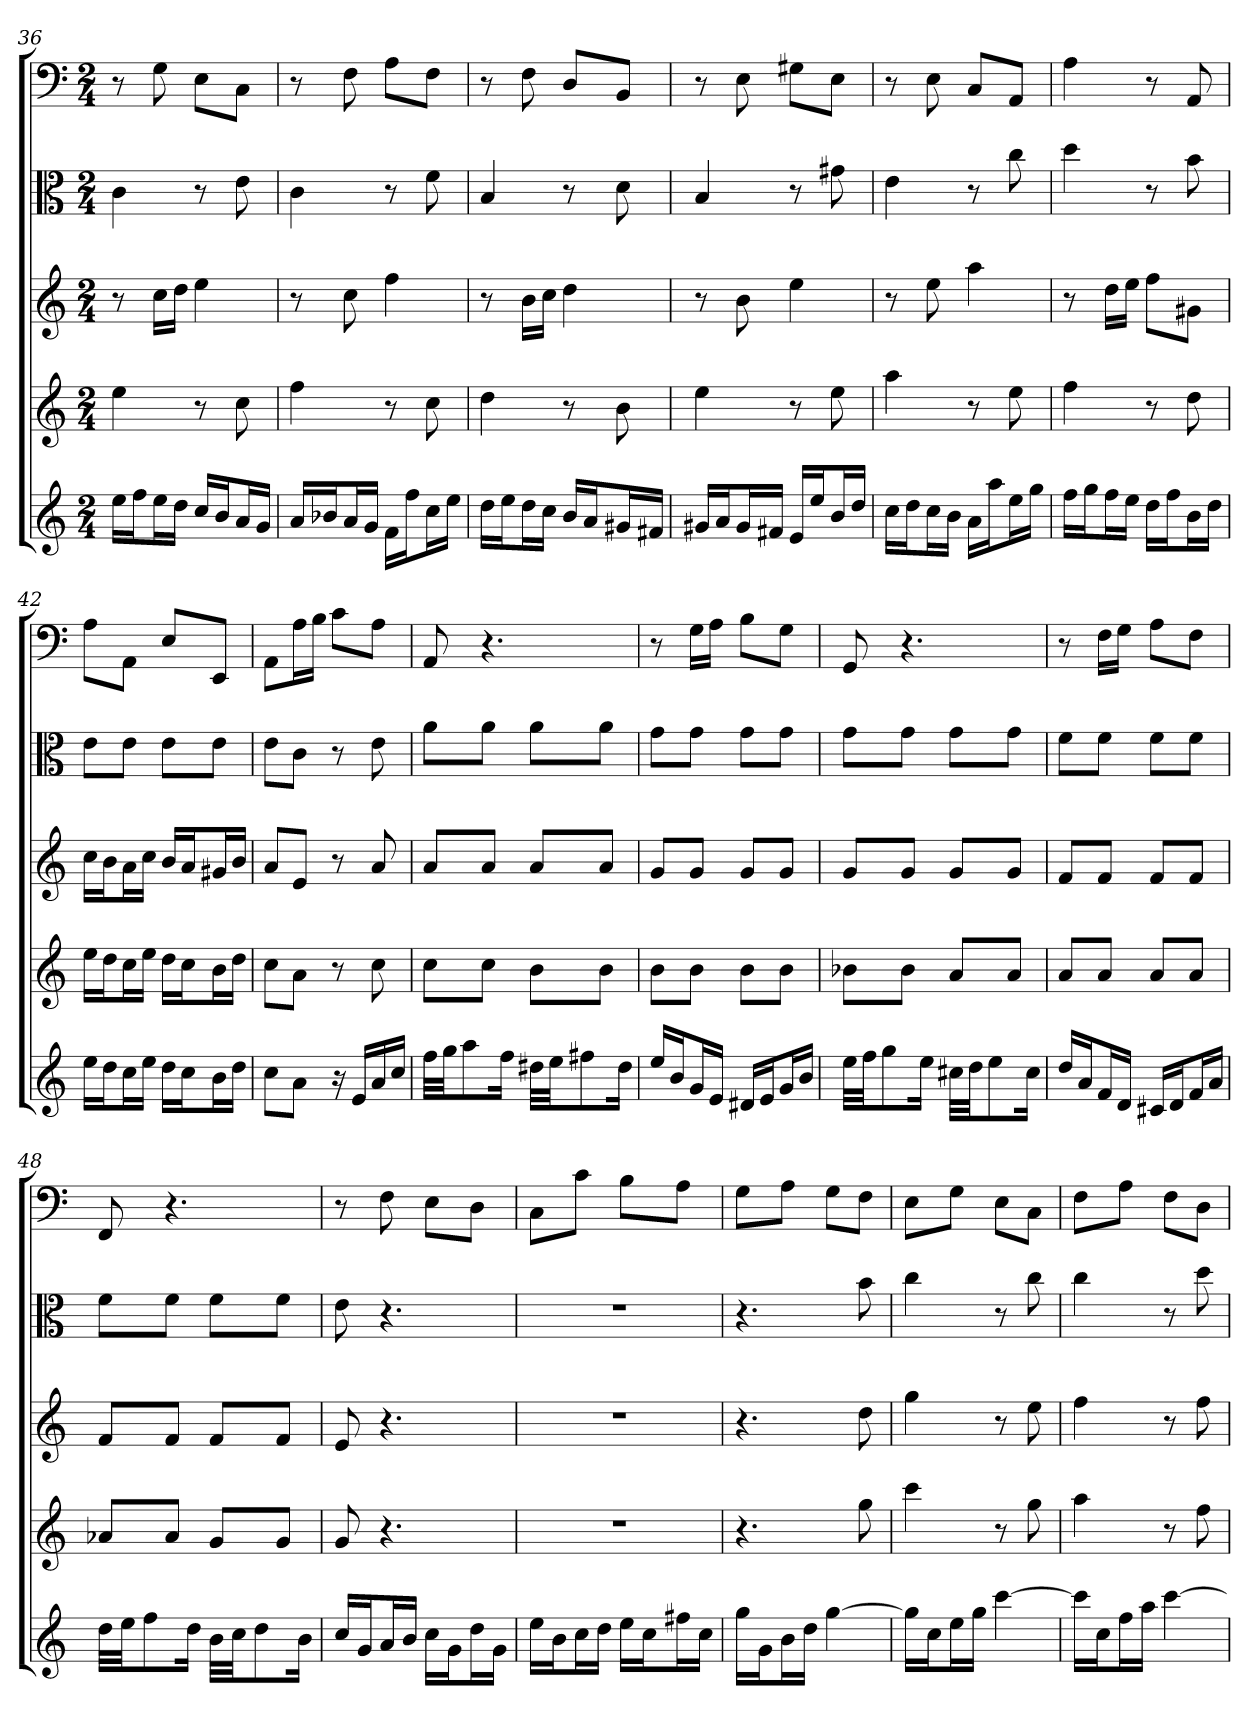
**kern	**kern	**kern	**kern	**kern
*part5	*part4	*part3	*part2	*part1
*staff5	*staff4	*staff3	*staff2	*staff1
*	*	*	*clefC3	*clefF4
*k[]	*k[]	*k[]	*k[]	*k[]
*a:	*a:	*a:	*a:	*a:
*M2/4	*M2/4	*M2/4	*M2/4	*M2/4
=36	=36	=36	=36	=36
16eeLL	4ee	8r	4c	8r
16ffJ	.	.	.	.
16eeL	.	16ccLL	.	8G
16ddJJ	.	16ddJJ	.	.
16ccLL	8r	4ee	8r	8E\L
16bJ	.	.	.	.
16aL	8cc	.	8e	8C\J
16gJJ	.	.	.	.
=37	=37	=37	=37	=37
16aLL	4ff	8r	4c	8r
16b-XJ	.	.	.	.
16aL	.	8cc	.	8F
16gJJ	.	.	.	.
16fLL	8r	4ff	8r	8A\L
16ffJ	.	.	.	.
16ccL	8cc	.	8f	8F\J
16eeJJ	.	.	.	.
=38	=38	=38	=38	=38
16ddLL	4dd	8r	4B	8r
16eeJ	.	.	.	.
16ddL	.	16bLL	.	8F
16ccJJ	.	16ccJJ	.	.
16bLL	8r	4dd	8r	8D/L
16aJ	.	.	.	.
16g#XL	8b	.	8d	8BB/J
16f#XJJ	.	.	.	.
=39	=39	=39	=39	=39
16g#XLL	4ee	8r	4B	8r
16aJ	.	.	.	.
16g#L	.	8b	.	8E
16f#XJJ	.	.	.	.
16eLL	8r	4ee	8r	8G#X\L
16eeJ	.	.	.	.
16bL	8ee	.	8g#X	8E\J
16ddJJ	.	.	.	.
=40	=40	=40	=40	=40
16ccLL	4aa	8r	4e	8r
16ddJ	.	.	.	.
16ccL	.	8ee	.	8E
16bJJ	.	.	.	.
16aLL	8r	4aa	8r	8C/L
16aaJ	.	.	.	.
16eeL	8ee	.	8cc	8AA/J
16ggJJ	.	.	.	.
=41	=41	=41	=41	=41
16ffLL	4ff	8r	4dd	4A
16ggJ	.	.	.	.
16ffL	.	16ddLL	.	.
16eeJJ	.	16eeJJ	.	.
16ddLL	8r	8ffL	8r	8r
16ffJ	.	.	.	.
16bL	8dd	8g#XJ	8b	8AA
16ddJJ	.	.	.	.
=42	=42	=42	=42	=42
16eeLL	16eeLL	16ccLL	8e\L	8A\L
16ddJ	16ddJ	16bJ	.	.
16ccL	16ccL	16aL	8e\J	8AA\J
16eeJJ	16eeJJ	16ccJJ	.	.
16ddLL	16ddLL	16bLL	8e\L	8E/L
16ccJ	16ccJ	16aJ	.	.
16bL	16bL	16g#XL	8e\J	8EE/J
16ddJJ	16ddJJ	16bJJ	.	.
=43	=43	=43	=43	=43
8ccL	8ccL	8aL	8e\L	8AA\L
8aJ	8aJ	8eJ	8c\J	16A\L
.	.	.	.	16B\JJ
16r	8r	8r	8r	8c\L
16eLL	.	.	.	.
16a	8cc	8a	8e	8A\J
16ccJJ	.	.	.	.
=44	=44	=44	=44	=44
32ffLLL	8ccL	8aL	8a\L	8AA
32ggJJ	.	.	.	.
8aa	.	.	.	.
.	8ccJ	8aJ	8a\J	4.r
16ffJk	.	.	.	.
32dd#XLLL	8bL	8aL	8a\L	.
32eeJJ	.	.	.	.
8ff#X	.	.	.	.
.	8bJ	8aJ	8a\J	.
16dd#Jk	.	.	.	.
=45	=45	=45	=45	=45
16eeLL	8bL	8gL	8g\L	8r
16bJ	.	.	.	.
16gL	8bJ	8gJ	8g\J	16G\LL
16eJJ	.	.	.	16A\JJ
16d#XLL	8bL	8gL	8g\L	8B\L
16eJ	.	.	.	.
16gL	8bJ	8gJ	8g\J	8G\J
16bJJ	.	.	.	.
=46	=46	=46	=46	=46
32eeLLL	8b-XL	8gL	8g\L	8GG
32ffJJ	.	.	.	.
8gg	.	.	.	.
.	8b-J	8gJ	8g\J	4.r
16eeJk	.	.	.	.
32cc#XLLL	8aL	8gL	8g\L	.
32ddJJ	.	.	.	.
8ee	.	.	.	.
.	8aJ	8gJ	8g\J	.
16cc#Jk	.	.	.	.
=47	=47	=47	=47	=47
16ddLL	8aL	8fL	8f\L	8r
16aJ	.	.	.	.
16fL	8aJ	8fJ	8f\J	16F\LL
16dJJ	.	.	.	16G\JJ
16c#XLL	8aL	8fL	8f\L	8A\L
16dJ	.	.	.	.
16fL	8aJ	8fJ	8f\J	8F\J
16aJJ	.	.	.	.
=48	=48	=48	=48	=48
32ddLLL	8a-XL	8fL	8f\L	8FF
32eeJJ	.	.	.	.
8ff	.	.	.	.
.	8a-J	8fJ	8f\J	4.r
16ddJk	.	.	.	.
32bLLL	8gL	8fL	8f\L	.
32ccJJ	.	.	.	.
8dd	.	.	.	.
.	8gJ	8fJ	8f\J	.
16bJk	.	.	.	.
=49	=49	=49	=49	=49
16ccLL	8g	8e	8e	8r
16gJ	.	.	.	.
16aL	4.r	4.r	4.r	8F
16bJJ	.	.	.	.
16ccLL	.	.	.	8E\L
16gJ	.	.	.	.
16ddL	.	.	.	8D\J
16gJJ	.	.	.	.
=50	=50	=50	=50	=50
16eeLL	2r	2r	2r	8C\L
16bJ	.	.	.	.
16ccL	.	.	.	8c\J
16ddJJ	.	.	.	.
16eeLL	.	.	.	8B\L
16ccJ	.	.	.	.
16ff#XL	.	.	.	8A\J
16ccJJ	.	.	.	.
=51	=51	=51	=51	=51
16ggLL	4.r	4.r	4.r	8G\L
16gJ	.	.	.	.
16bL	.	.	.	8A\J
16ddJJ	.	.	.	.
[4gg	.	.	.	8G\L
.	8gg	8dd	8b	8F\J
=52	=52	=52	=52	=52
16ggLL]	4ccc	4gg	4cc	8E\L
16ccJ	.	.	.	.
16eeL	.	.	.	8G\J
16ggJJ	.	.	.	.
[4ccc	8r	8r	8r	8E\L
.	8gg	8ee	8cc	8C\J
=53	=53	=53	=53	=53
16cccLL]	4aa	4ff	4cc	8F\L
16ccJ	.	.	.	.
16ffL	.	.	.	8A\J
16aaJJ	.	.	.	.
[4ccc	8r	8r	8r	8F\L
.	8ff	8ff	8dd	8D\J
=	=	=	=	=
*-	*-	*-	*-	*-
